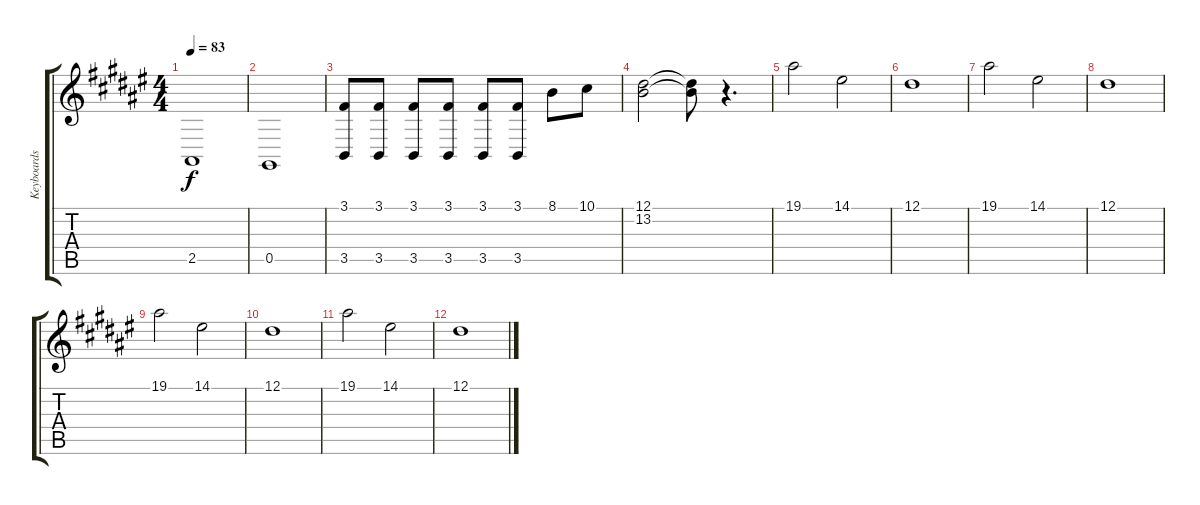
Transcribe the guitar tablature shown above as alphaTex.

\track ("Keyboards" "Keyboards") {instrument stringensemble1}
\staff {score tabs}
\tuning (Eb4 Bb3 Gb3 Db3 Ab2 Eb2) {hide}
\ts (4 4)
\tempo 83
\clef g2
\ks d#minor
2.5.1{dy f} |
0.5.1 |
(3.1 3.5).8 (3.1 3.5).8 (3.1 3.5).8 (3.1 3.5).8 (3.1 3.5).8 (3.1 3.5).8 8.1.8 10.1.8 |
(12.1 13.2).2 (12.1{t} 13.2{t}).8 r.4{d} |
19.1.2 14.1.2 |
12.1.1 |
19.1.2 14.1.2 |
12.1.1 |
19.1.2 14.1.2 |
12.1.1 |
19.1.2 14.1.2 |
12.1.1
